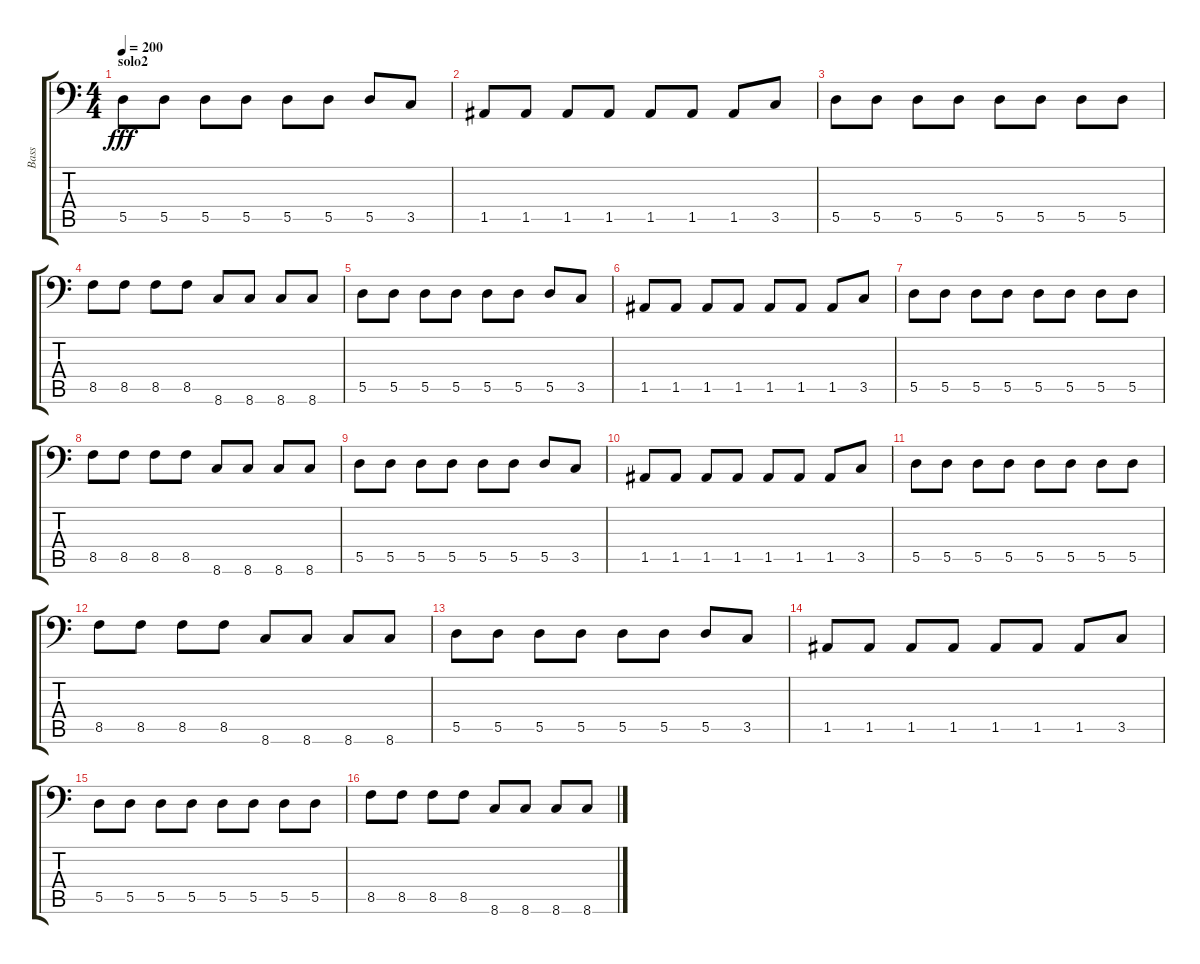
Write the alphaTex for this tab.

\track ("Bass" "Bass") {instrument electricbassfinger}
\staff {score tabs}
\tuning (E3 B2 G2 D2 A1 E1) {hide}
\ts (4 4)
\section ("" "solo2")
\tempo 200
\clef f4
\ks c
5.5.8{dy fff} 5.5.8 5.5.8 5.5.8 5.5.8 5.5.8 5.5.8 3.5.8 |
1.5.8 1.5.8 1.5.8 1.5.8 1.5.8 1.5.8 1.5.8 3.5.8 |
5.5.8 5.5.8 5.5.8 5.5.8 5.5.8 5.5.8 5.5.8 5.5.8 |
8.5.8 8.5.8 8.5.8 8.5.8 8.6.8 8.6.8 8.6.8 8.6.8 |
5.5.8 5.5.8 5.5.8 5.5.8 5.5.8 5.5.8 5.5.8 3.5.8 |
1.5.8 1.5.8 1.5.8 1.5.8 1.5.8 1.5.8 1.5.8 3.5.8 |
5.5.8 5.5.8 5.5.8 5.5.8 5.5.8 5.5.8 5.5.8 5.5.8 |
8.5.8 8.5.8 8.5.8 8.5.8 8.6.8 8.6.8 8.6.8 8.6.8 |
5.5.8 5.5.8 5.5.8 5.5.8 5.5.8 5.5.8 5.5.8 3.5.8 |
1.5.8 1.5.8 1.5.8 1.5.8 1.5.8 1.5.8 1.5.8 3.5.8 |
5.5.8 5.5.8 5.5.8 5.5.8 5.5.8 5.5.8 5.5.8 5.5.8 |
8.5.8 8.5.8 8.5.8 8.5.8 8.6.8 8.6.8 8.6.8 8.6.8 |
5.5.8 5.5.8 5.5.8 5.5.8 5.5.8 5.5.8 5.5.8 3.5.8 |
1.5.8 1.5.8 1.5.8 1.5.8 1.5.8 1.5.8 1.5.8 3.5.8 |
5.5.8 5.5.8 5.5.8 5.5.8 5.5.8 5.5.8 5.5.8 5.5.8 |
8.5.8 8.5.8 8.5.8 8.5.8 8.6.8 8.6.8 8.6.8 8.6.8
